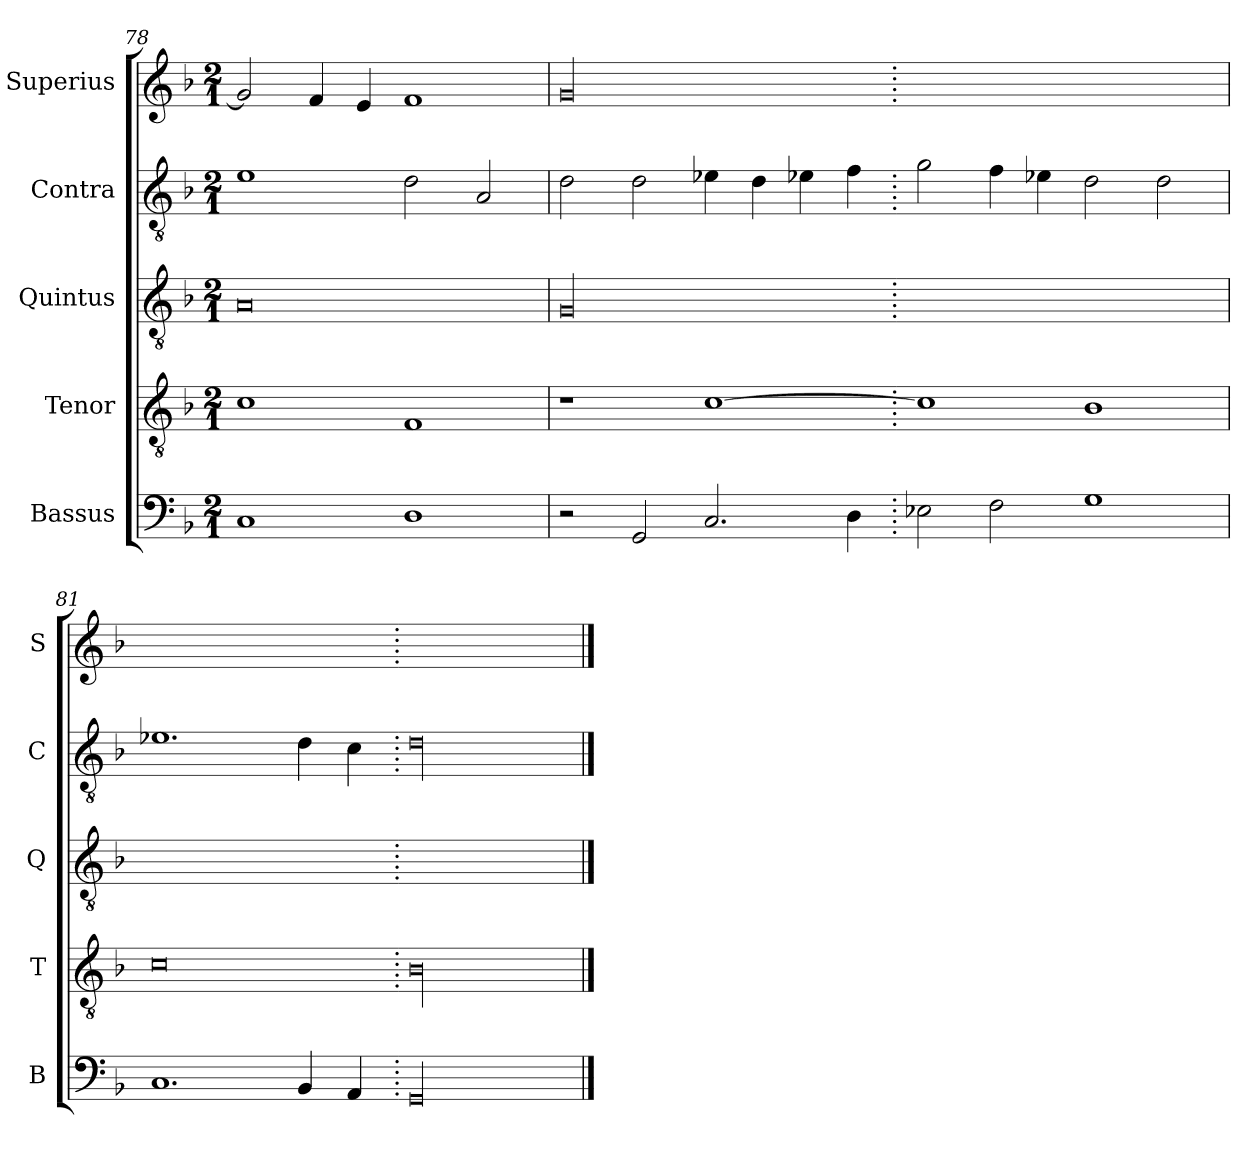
**kern	**kern	**kern	**kern	**kern
*part5	*part4	*part3	*part2	*part1
*staff5	*staff4	*staff3	*staff2	*staff1
*I"Bassus	*I"Tenor	*I"Quintus	*I"Contra	*I"Superius
*I'B	*I'T	*I'Q	*I'C	*I'S
*clefF4	*clefGv2	*clefGv2	*clefGv2	*clefG2
*k[b-]	*k[b-]	*k[b-]	*k[b-]	*k[b-]
*M2/1	*M2/1	*M2/1	*M2/1	*M2/1
=78	=78	=78	=78	=78
1C	1c	0A	1e	2g/]
.	.	.	.	4f/
.	.	.	.	4e/
1D	1F	.	2d\	1f
.	.	.	2A/	.
=79	=79	=79	=79	=79
!	!	!LO:N:vis=00	!	!LO:N:vis=00
2r	1r	0G	2d\	0g
2GG/	.	.	2d\	.
2.C/	[1c	.	4e-X\	.
.	.	.	4d\	.
.	.	.	4e-X\	.
4D\	.	.	4f\	.
=80.	=80.	=80.	=80.	=80.
2E-X\	1c]	0Gyy	2g\	0gyy
2F\	.	.	4f\	.
.	.	.	4e-X\	.
1G	1B-	.	2d\	.
.	.	.	2d\	.
=81	=81	=81	=81	=81
1.C	0c	0Gyy	1.e-X	0gyy
4BB-/	.	.	4d\	.
4AA/	.	.	4c\	.
=82.	=82.	=82.	=82.	=82.
!LO:N:vis=00	!LO:N:vis=00	!	!LO:N:vis=00	!
0GG	0B-	0Gyy	0d	0gyy
==	==	==	==	==
*-	*-	*-	*-	*-
